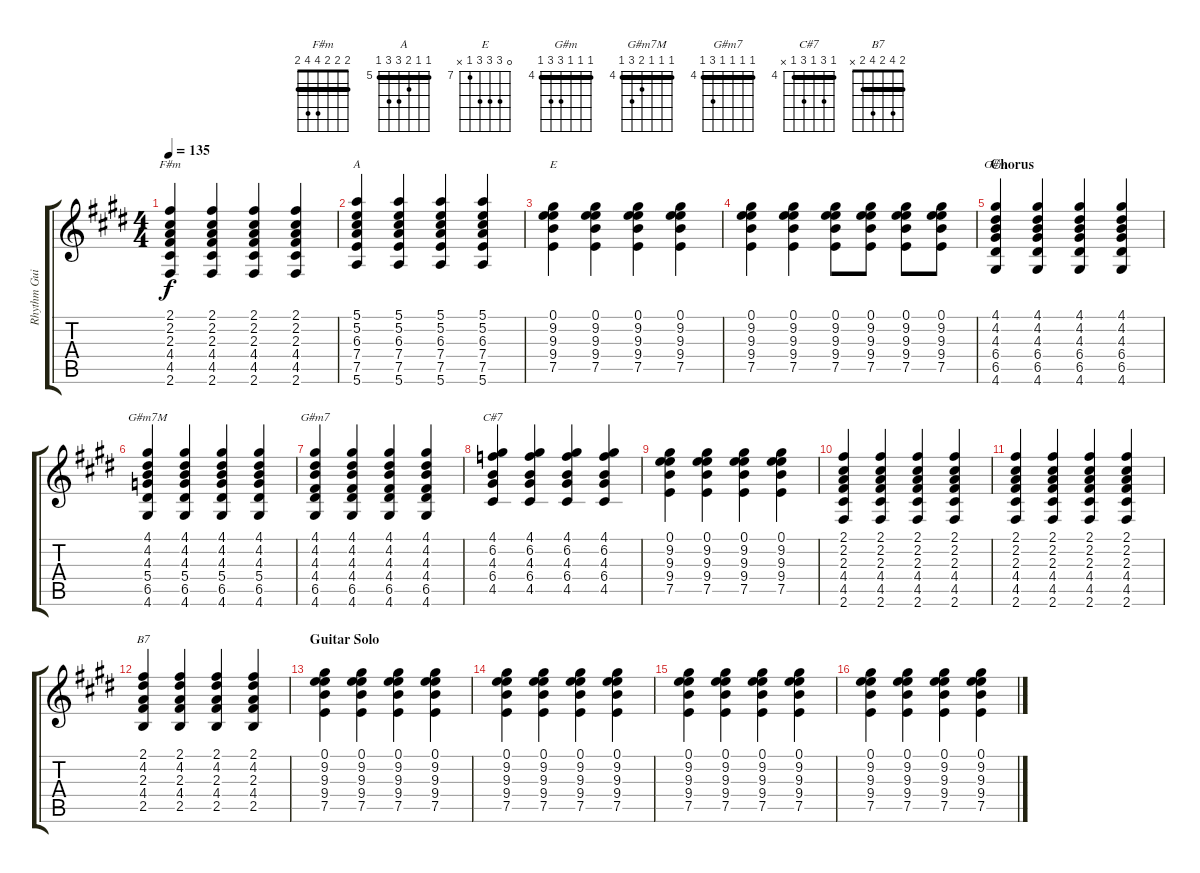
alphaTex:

\track ("Rhythm Guitar" "Rhythm Gui") {instrument electricguitarclean}
\staff {score tabs}
\tuning (E4 B3 G3 D3 A2 E2) {hide}
\chord ("F#m" 2 2 2 4 4 2) {barre 2}
\chord ("A" 5 5 6 7 7 5) {firstfret 5 barre 5}
\chord ("E" 0 9 9 9 7 x) {firstfret 7}
\chord ("G#m" 4 4 4 6 6 4) {firstfret 4 barre 4}
\chord ("G#m7M" 4 4 4 5 6 4) {firstfret 4 barre 4}
\chord ("G#m7" 4 4 4 4 6 4) {firstfret 4 barre 4}
\chord ("C#7" 4 6 4 6 4 x) {firstfret 4 barre 4}
\chord ("B7" 2 4 2 4 2 x) {barre 2}
\ts (4 4)
\tempo 135
\clef g2
\ks e
(2.1 2.2 2.3 4.4 4.5 2.6).4{ch "F#m" dy f} (2.1 2.2 2.3 4.4 4.5 2.6).4 (2.1 2.2 2.3 4.4 4.5 2.6).4 (2.1 2.2 2.3 4.4 4.5 2.6).4 |
(5.1 5.2 6.3 7.4 7.5 5.6).4{ch "A"} (5.1 5.2 6.3 7.4 7.5 5.6).4 (5.1 5.2 6.3 7.4 7.5 5.6).4 (5.1 5.2 6.3 7.4 7.5 5.6).4 |
(0.1 9.2 9.3 9.4 7.5).4{ch "E"} (0.1 9.2 9.3 9.4 7.5).4 (0.1 9.2 9.3 9.4 7.5).4 (0.1 9.2 9.3 9.4 7.5).4 |
(0.1 9.2 9.3 9.4 7.5).4 (0.1 9.2 9.3 9.4 7.5).4 (0.1 9.2 9.3 9.4 7.5).8 (0.1 9.2 9.3 9.4 7.5).8 (0.1 9.2 9.3 9.4 7.5).8 (0.1 9.2 9.3 9.4 7.5).8 |
\section ("" "Chorus")
(4.1 4.2 4.3 6.4 6.5 4.6).4{ch "G#m"} (4.1 4.2 4.3 6.4 6.5 4.6).4 (4.1 4.2 4.3 6.4 6.5 4.6).4 (4.1 4.2 4.3 6.4 6.5 4.6).4 |
(4.1 4.2 4.3 5.4 6.5 4.6).4{ch "G#m7M"} (4.1 4.2 4.3 5.4 6.5 4.6).4 (4.1 4.2 4.3 5.4 6.5 4.6).4 (4.1 4.2 4.3 5.4 6.5 4.6).4 |
(4.1 4.2 4.3 4.4 6.5 4.6).4{ch "G#m7"} (4.1 4.2 4.3 4.4 6.5 4.6).4 (4.1 4.2 4.3 4.4 6.5 4.6).4 (4.1 4.2 4.3 4.4 6.5 4.6).4 |
(4.1 6.2 4.3 6.4 4.5).4{ch "C#7"} (4.1 6.2 4.3 6.4 4.5).4 (4.1 6.2 4.3 6.4 4.5).4 (4.1 6.2 4.3 6.4 4.5).4 |
(0.1 9.2 9.3 9.4 7.5).4 (0.1 9.2 9.3 9.4 7.5).4 (0.1 9.2 9.3 9.4 7.5).4 (0.1 9.2 9.3 9.4 7.5).4 |
(2.1 2.2 2.3 4.4 4.5 2.6).4 (2.1 2.2 2.3 4.4 4.5 2.6).4 (2.1 2.2 2.3 4.4 4.5 2.6).4 (2.1 2.2 2.3 4.4 4.5 2.6).4 |
(2.1 2.2 2.3 4.4 4.5 2.6).4 (2.1 2.2 2.3 4.4 4.5 2.6).4 (2.1 2.2 2.3 4.4 4.5 2.6).4 (2.1 2.2 2.3 4.4 4.5 2.6).4 |
(2.1 4.2 2.3 4.4 2.5).4{ch "B7"} (2.1 4.2 2.3 4.4 2.5).4 (2.1 4.2 2.3 4.4 2.5).4 (2.1 4.2 2.3 4.4 2.5).4 |
\section ("" "Guitar Solo")
(0.1 9.2 9.3 9.4 7.5).4 (0.1 9.2 9.3 9.4 7.5).4 (0.1 9.2 9.3 9.4 7.5).4 (0.1 9.2 9.3 9.4 7.5).4 |
(0.1 9.2 9.3 9.4 7.5).4 (0.1 9.2 9.3 9.4 7.5).4 (0.1 9.2 9.3 9.4 7.5).4 (0.1 9.2 9.3 9.4 7.5).4 |
(0.1 9.2 9.3 9.4 7.5).4 (0.1 9.2 9.3 9.4 7.5).4 (0.1 9.2 9.3 9.4 7.5).4 (0.1 9.2 9.3 9.4 7.5).4 |
(0.1 9.2 9.3 9.4 7.5).4 (0.1 9.2 9.3 9.4 7.5).4 (0.1 9.2 9.3 9.4 7.5).4 (0.1 9.2 9.3 9.4 7.5).4
